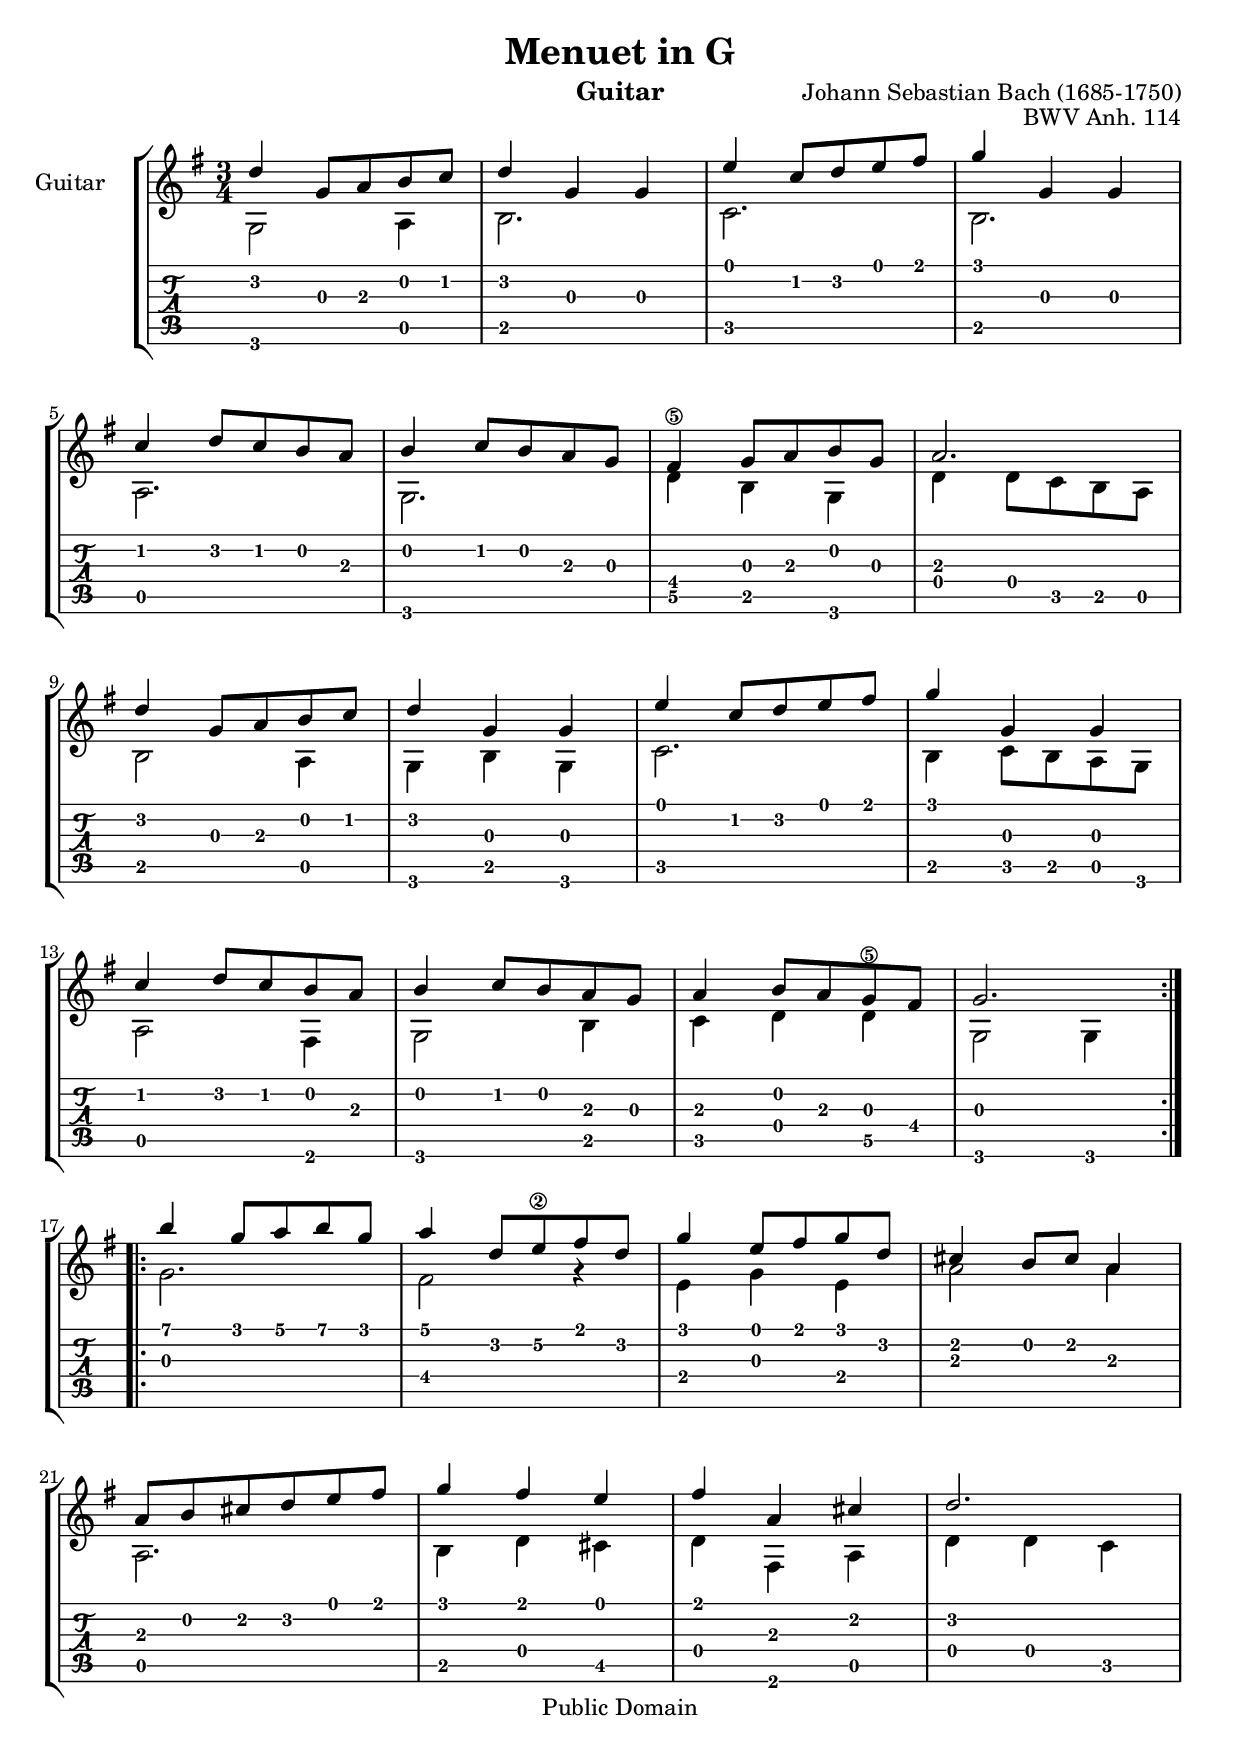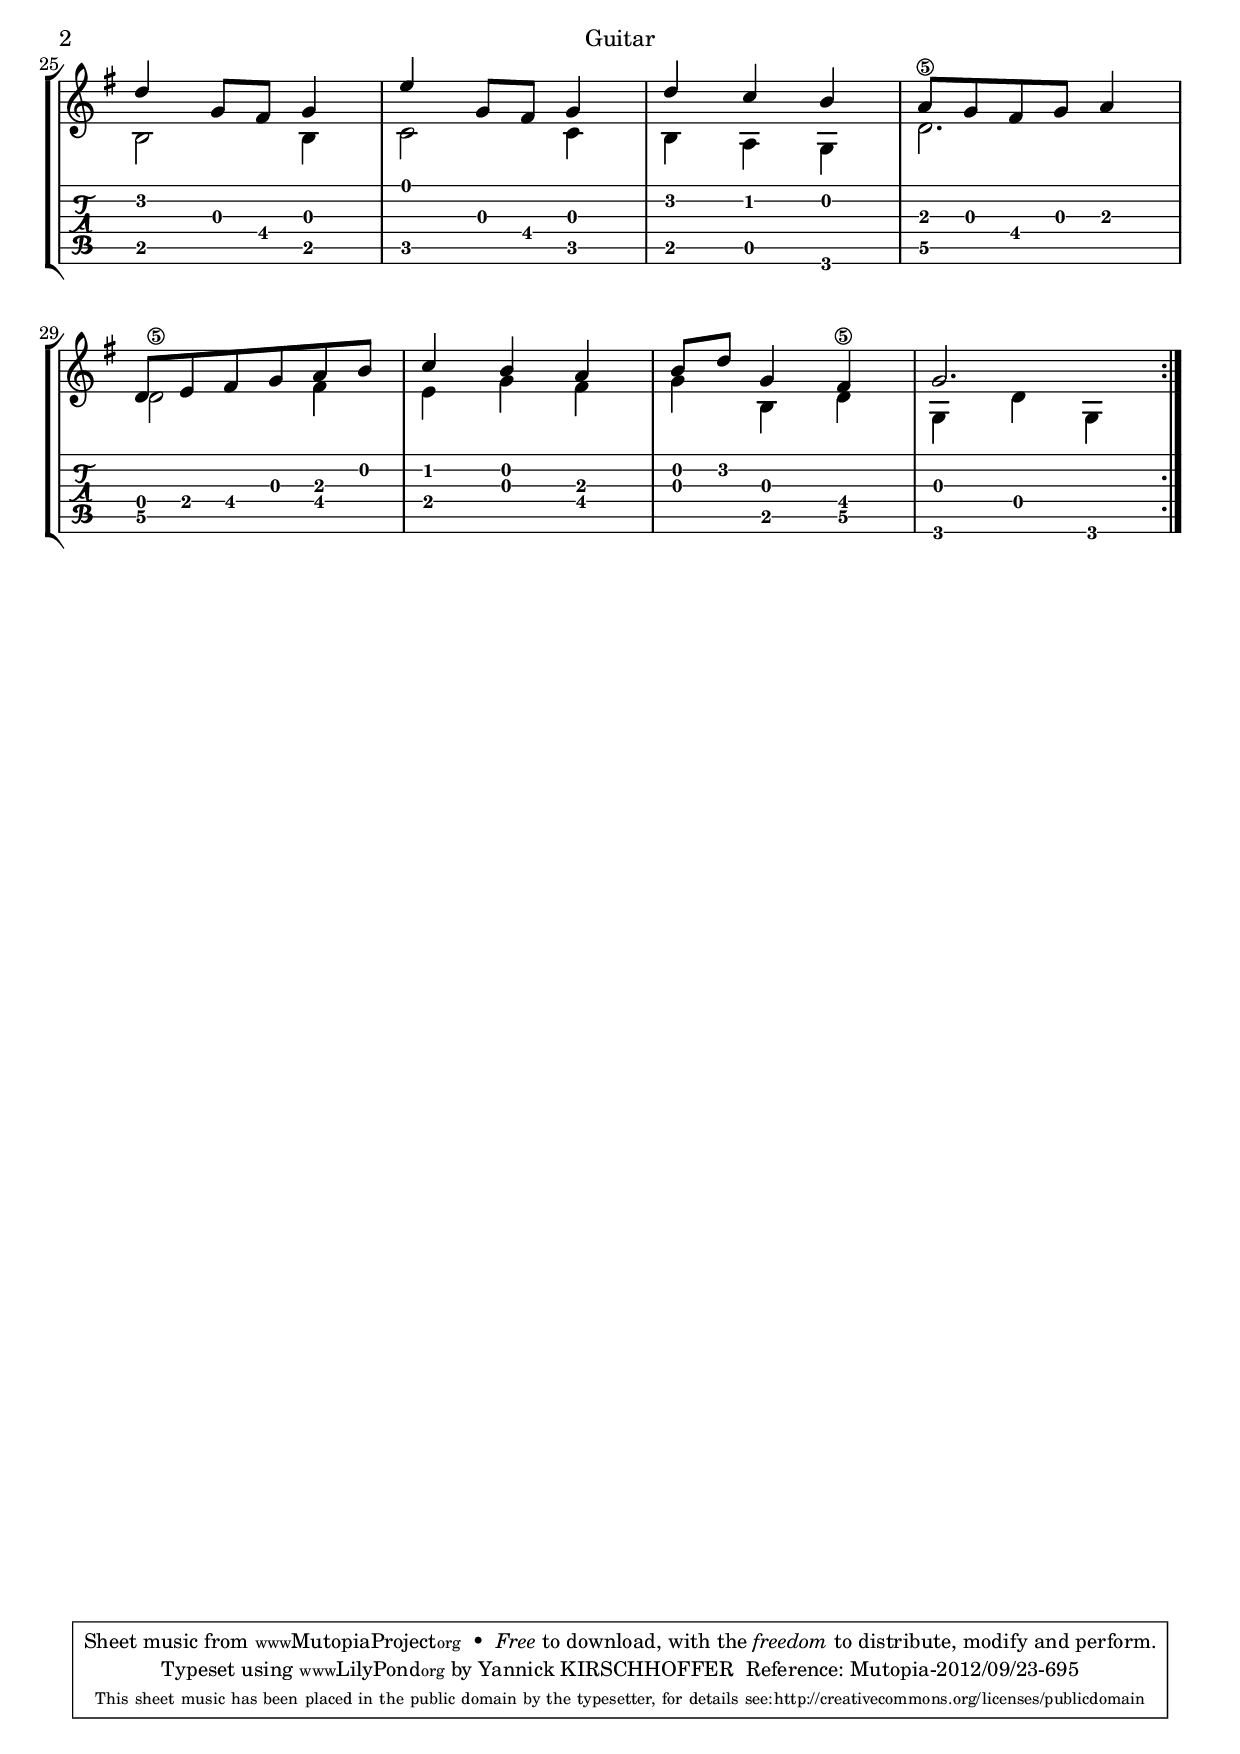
\version "2.16.0"

\header {
   title = "Menuet in G"
   opus = "BWV Anh. 114"
   composer = "Johann Sebastian Bach (1685-1750)"
   instrument = "Guitar"
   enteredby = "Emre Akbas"

   % mutopia headers
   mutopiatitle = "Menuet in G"
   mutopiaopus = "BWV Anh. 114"
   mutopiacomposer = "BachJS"
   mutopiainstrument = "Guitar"

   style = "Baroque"
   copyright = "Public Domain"
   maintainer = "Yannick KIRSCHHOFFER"
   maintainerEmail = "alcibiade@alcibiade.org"
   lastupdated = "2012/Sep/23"
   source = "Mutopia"

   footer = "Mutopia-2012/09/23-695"
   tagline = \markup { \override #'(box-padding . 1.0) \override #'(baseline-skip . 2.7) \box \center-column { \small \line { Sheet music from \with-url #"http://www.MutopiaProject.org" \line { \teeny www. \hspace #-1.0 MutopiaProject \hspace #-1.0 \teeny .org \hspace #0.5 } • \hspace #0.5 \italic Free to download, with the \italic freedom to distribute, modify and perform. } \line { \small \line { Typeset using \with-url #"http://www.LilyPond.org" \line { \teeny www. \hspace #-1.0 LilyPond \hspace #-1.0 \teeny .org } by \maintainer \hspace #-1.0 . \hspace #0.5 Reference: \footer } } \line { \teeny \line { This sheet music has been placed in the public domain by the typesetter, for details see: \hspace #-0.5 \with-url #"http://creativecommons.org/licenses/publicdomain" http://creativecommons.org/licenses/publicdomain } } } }
}

partGtrAa = {
	\repeat volta 2 {
		d'4 g8 a b c'  |
		d'4 g g |
		e'4 c'8 d' e' fis' |
		g'4 g g |
		\break

		c'4 d'8 c' b a |
		b4 c'8 b a g |
		fis4 g8 a b g |
		a2. |
		\break

		d'4 g8 a b c'  |
		d'4 g g |
		e'4 c'8 d' e' fis' |
		g'4 g g |
		\break

		c'4 d'8 c' b a |
		b4 c'8 b a g |
		a4 b8 a g fis |
		g2. |
		\break
	}

	\repeat volta 2 {
		b'4 g'8 a' b' g' |
		a'4 d'8 e'\2 fis' d' |
		g'4 e'8 fis' g' d' |
		cis'4 b8 cis' a4 |
		\break

		a8 b cis' d' e' fis' |
		g'4 fis' e' |
		fis' a cis' |
		d'2. |
		\break

		d'4 g8 fis g4 |
		e'4 g8 fis g4 |
		d'4 c' b |
		a8 g fis g a4 |
		\break

		d8 e fis g a b |
		c'4 b a |
		b8 d' g4 fis |
		g2. |
	}
}

partGtrAb = {
	g,2 a,4 | b,2. | c2. | b,2. |
	a,2. | g,2. | d4\5 b, g, | d4 d8 c b, a, |
	b,2 a,4 | g,4 b, g, | c2. | b,4 c8 b, a, g, |
	a,2 fis,4 | g,2 b,4 | c4 d4 d4\5 | g,2 g,4 |

	g2. | fis2 r4 | e4 g e | a2 a4 |
	a,2. | b,4 d cis | d4 fis, a, | d4 d c |
	b,2 b,4 | c2 c4 | b,4 a, g, | d2.\5 |
	d2\5 fis4 | e4 g fis | g4 b, d\5 | g,4 d g, |
}


\score {
	 <<
		\context StaffGroup <<
		\context Staff <<
			\time 3/4
			\key g \major
			\clef treble
			\set Staff.instrumentName = "Guitar    "
			\set Staff.midiInstrument = "pad 2 (warm)"

			% Hide fingering number
			\override Staff.Fingering   #'transparent = ##t

			\context Voice {
				\stemUp
				\transpose c c' \partGtrAa
			}
			\new Voice {
				\stemDown
				\transpose c c' \partGtrAb
			}
		>>

		\context TabStaff <<
			\set Staff.midiInstrument = "acoustic guitar (nylon)"
			\context TabVoice {
				\stemUp
				\partGtrAa
			}
			\new TabVoice {
				\stemDown
				\partGtrAb
			}
		>>
		>>
	>>

	
  \midi {
    \tempo 4 = 130
    }


	\layout {}
}

